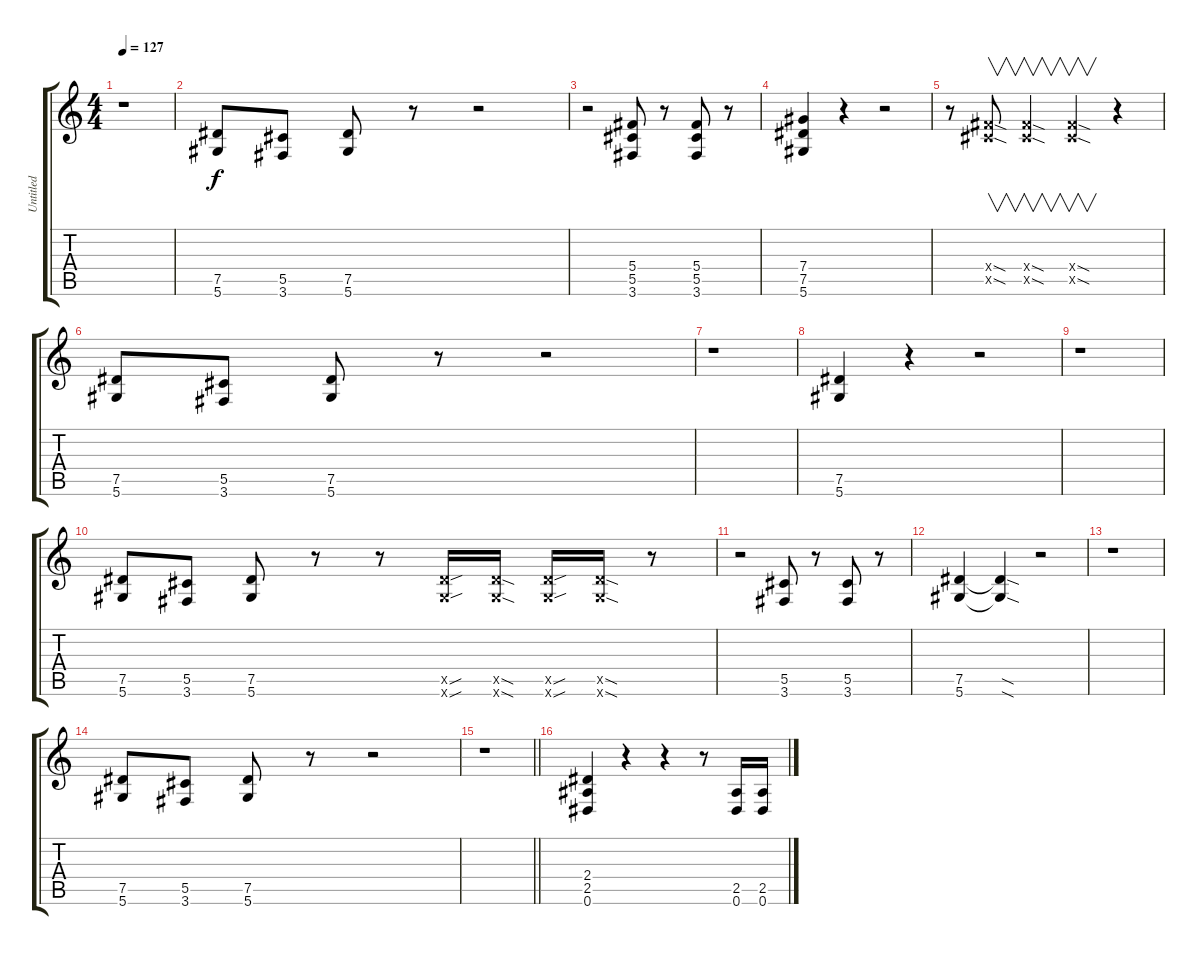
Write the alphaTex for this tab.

\track ("Untitled" "Untitled") {instrument overdrivenguitar}
\staff {score tabs}
\tuning (Eb4 Bb3 Gb3 Db3 Ab2 Eb2) {hide}
\ts (4 4)
\tempo 127
\clef g2
\ks c
r.1{dy f} |
(7.5 5.6).8 (5.5 3.6).8 (7.5 5.6).8 r.8 r.2 |
r.2 (5.4 5.5 3.6).8 r.8 (5.4 5.5 3.6).8 r.8 |
(7.4 7.5 5.6).4 r.4 r.2 |
r.8 (5.4{sod x} 5.5{sod x}).8{v} (5.4{sod x} 5.5{sod x}).4{v} (5.4{sod x} 5.5{sod x}).4{v} r.4 |
(7.5 5.6).8 (5.5 3.6).8 (7.5 5.6).8 r.8 r.2 |
r.1 |
(7.5 5.6).4 r.4 r.2 |
r.1 |
(7.5 5.6).8 (5.5 3.6).8 (7.5 5.6).8 r.8 r.8 (7.5{sou x} 5.6{sou x}).16 (7.5{sod x} 5.6{sod x}).16 (7.5{sou x} 5.6{sou x}).16 (7.5{sod x} 5.6{sod x}).16 r.8 |
r.2 (5.5 3.6).8 r.8 (5.5 3.6).8 r.8 |
(7.5 5.6).4 (7.5{sod t} 5.6{sod t}).4 r.2 |
r.1 |
(7.5 5.6).8 (5.5 3.6).8 (7.5 5.6).8 r.8 r.2 |
\barLineRight lightlight
r.1 |
(2.4 2.5 0.6).4 r.4 r.4 r.8 (2.5 0.6).16 (2.5 0.6).16
